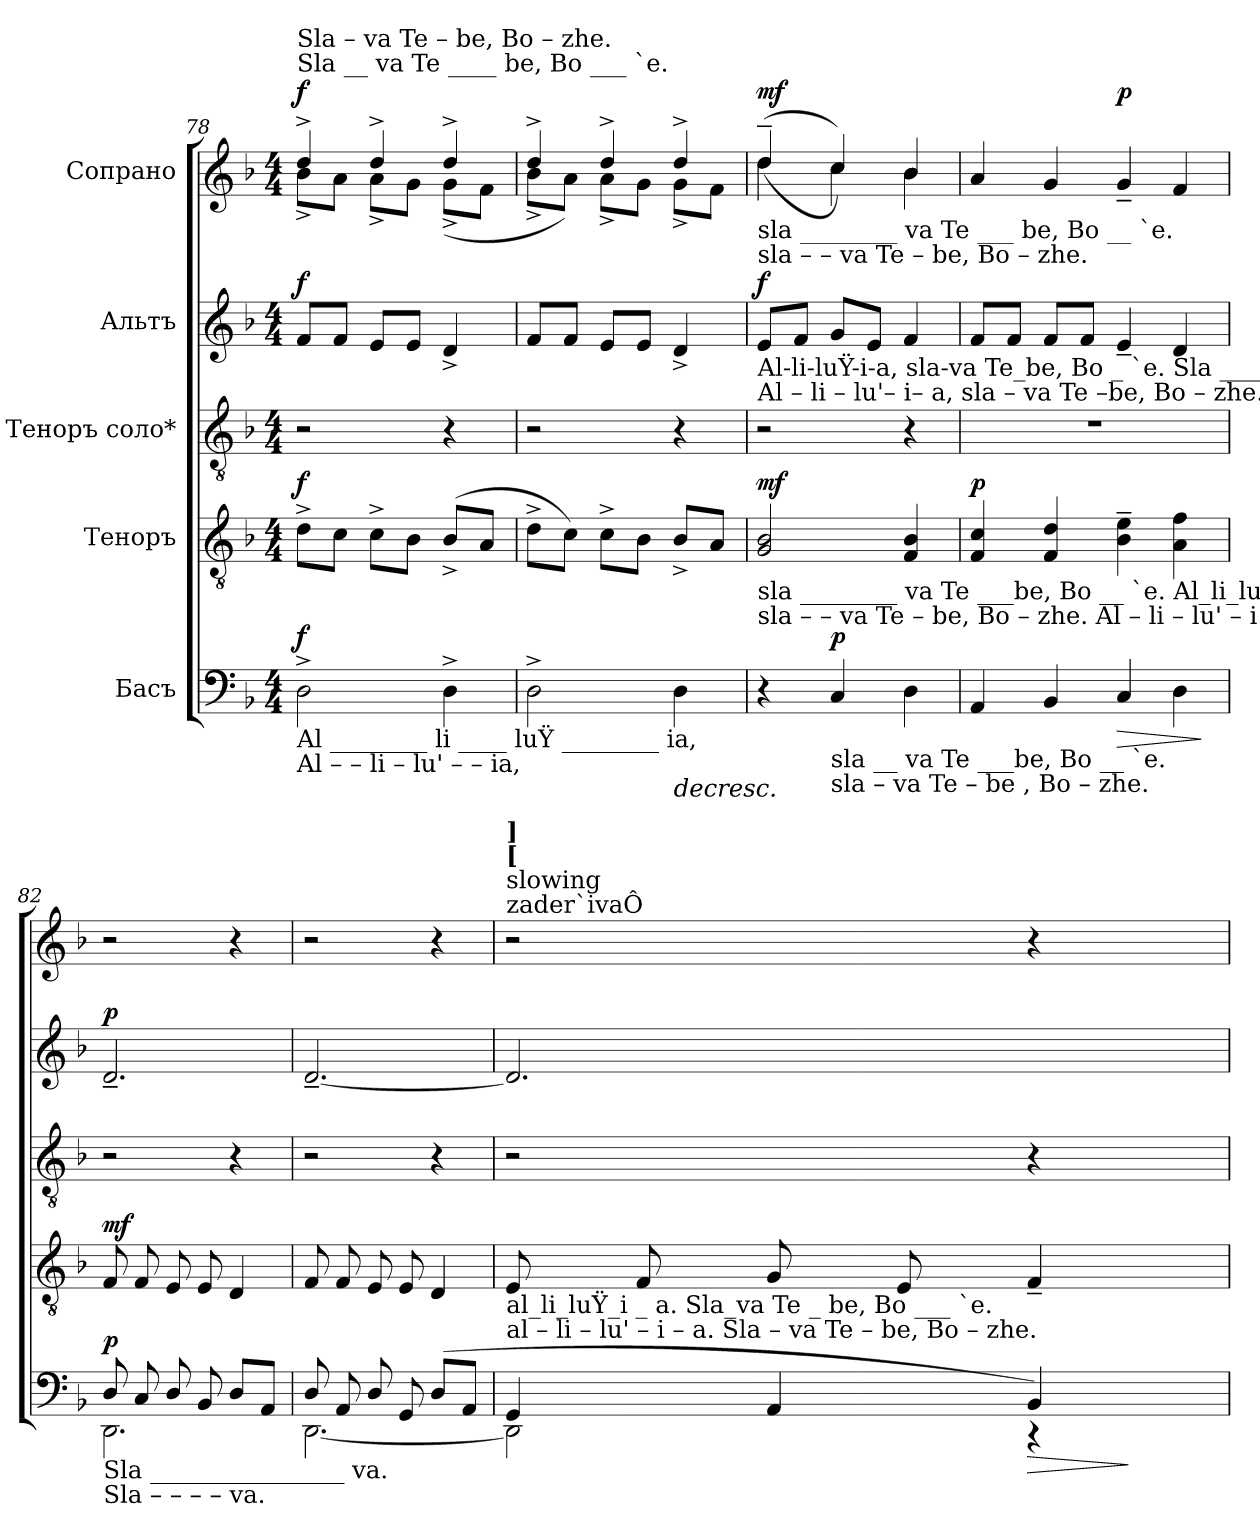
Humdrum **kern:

**kern	**dynam	**kern	**dynam	**kern	**kern	**dynam	**kern	**dynam
*part5	*part5	*part4	*part4	*part3	*part2	*part2	*part1	*part1
*staff5	*staff5	*staff4	*staff4	*staff3	*staff2	*staff2	*staff1	*staff1
*I"Басъ	*	*I"Теноръ	*	*I"Теноръ  соло*	*I"Альтъ	*	*I"Сопрано	*
*clefF4	*	*clefGv2	*	*clefGv2	*clefG2	*	*clefG2	*
*k[b-]	*	*k[b-]	*	*k[b-]	*k[b-]	*	*k[b-]	*
*M4/4	*	*M4/4	*	*M4/4	*M4/4	*	*M4/4	*
=78	=78	=78	=78	=78	=78	=78	=78	=78
*	*	*	*	*	*	*	*^	*
!	!	!	!	!	!	!	!LO:TX:a:t=Sla __ va        Te ____ be,       Bo ___ `e.	!	!
!	!	!	!	!	!	!	!LO:TX:a:t=Sla    –    va             Te     –      be,          Bo     –    zhe.	!	!
!LO:TX:b:t=Al ________ li ____  luŸ ________   ia,	!	!	!	!	!	!	!	!	!
!LO:TX:b:t=Al      –          –        li       –        lu'        –       –         ia,	!	!	!	!	!	!	!	!	!
!	!LO:DY:a	!	!LO:DY:a	!	!	!LO:DY:a	!	!	!LO:DY:a
2D^\	f	8d^\L	f	2r	8f/L	f	4dd^/	8b-^\L	f
.	.	8c\J	.	.	8f/J	.	.	8a\J	.
.	.	8c^\L	.	.	8e/L	.	4dd^/	8a^\L	.
.	.	8B-\J	.	.	8e/J	.	.	8g\J	.
4D^\	.	(8B-^/L	.	4r	4d^/	.	4dd^/	(8g^\L	.
.	.	8A/J	.	.	.	.	.	8f\J	.
=79	=79	=79	=79	=79	=79	=79	=79	=79	=79
2D^\	.	8d^\L	.	2r	8f/L	.	4dd^/	8b-^\L	.
.	.	8c\J)	.	.	8f/J	.	.	8a\J)	.
.	.	8c^\L	.	.	8e/L	.	4dd^/	8a^\L	.
.	.	8B-\J	.	.	8e/J	.	.	8g\J	.
!	!LO:HP:b	!	!	!	!	!	!	!	!
4D\	>	8B-^/L	.	4r	4d^/	.	4dd^/	8g^\L	.
.	.	8A/J	.	.	.	.	.	8f\J	.
!!LO:PB:g=z	!!
=80	=80	=80	=80	=80	=80	=80	=80	=80	=80
!	!	!	!	!	!	!	!LO:TX:b:t=sla ________ va        Te ___ be,     Bo __ `e.	!	!
!	!	!	!	!	!	!	!LO:TX:b:t=sla    –       –           va           Te    –     be,        Bo   –   zhe.	!	!
!	!	!	!	!	!LO:TX:b:t=Al-li-luŸ-i-a,        sla-va Te_be, Bo _ `e.      Sla ________________ va.	!	!	!	!
!	!	!	!	!	!LO:TX:b:t=Al – li – lu'– i– a,            sla – va  Te –be,  Bo  – zhe.         Sla       –       –       –       –           va.	!	!	!	!
!	!	!LO:TX:b:t=sla ________ va        Te ___be,     Bo __ `e.     Al_li_luŸ_i_ a,            Al_li_luŸ_i_ a.	!	!	!	!	!	!	!
!	!	!LO:TX:b:t=sla        –       –       va            Te    –    be,        Bo   –  zhe.        Al –  li  – lu' –  i –  a,                Al –  li  – lu' –  i –  a.	!	!	!	!	!	!	!
!	!	!	!LO:DY:a	!	!	!LO:DY:a	!	!	!LO:DY:a
4r	.	2G/ 2B-/	mf	2r	8e/L	f	((4dd~/	4dd\	mf
.	.	.	.	.	8f/J	.	.	.	.
!LO:TX:b:t=sla __ va        Te ___be,      Bo __ `e.	!	!	!	!	!	!	!	!	!
!LO:TX:b:t=sla    –    va            Te    –    be ,        Bo   –  zhe.	!	!	!	!	!	!	!	!	!
!	!LO:DY:a	!	!	!	!	!	!	!	!
4C/	p	.	.	.	8g/L	.	4cc/))	4cc\	.
.	.	.	.	.	8e/J	.	.	.	.
4D\	.	4F/ 4B-/	.	4r	4f/	.	4b-/	4b-\	.
=81	=81	=81	=81	=81	=81	=81	=81	=81	=81
!	!	!	!LO:DY:a	!	!	!	!	!	!
*	*	*	*	*	*	*	*v	*v	*
4AA/	.	4F/ 4c/	p	1r	8f/L	.	4a/	.
.	.	.	.	.	8f/J	.	.	.
4BB-/	.	4F/ 4d/	.	.	8f/L	.	4g/	.
.	.	.	.	.	8f/J	.	.	.
!	!LO:HP:b	!	!	!	!	!	!	!LO:DY:a
4C/	>	4B-\~ 4e\~	.	.	4e~/	.	4g~/	p
4D\	.	4A\ 4f\	.	.	4d/	.	4f/	.
.	]	.	.	.	.	.	.	.
=82	=82	=82	=82	=82	=82	=82	=82	=82
*^	*	*	*	*	*	*	*	*
!LO:TX:b:t=Sla ________________ va.	!	!	!	!	!	!	!	!	!
!LO:TX:b:t=Sla       –       –       –       –           va.	!	!	!	!	!	!	!	!	!
!	!	!LO:DY:a	!	!LO:DY:a	!	!	!LO:DY:a	!	!
8D/	2.DD\	p	8F/	mf	2r	2.d~/	p	2r	.
8C/	.	.	8F/	.	.	.	.	.	.
8D/	.	.	8E/	.	.	.	.	.	.
8BB-/	.	.	8E/	.	.	.	.	.	.
8D/L	.	.	4D/	.	4r	.	.	4r	.
8AA/J	.	.	.	.	.	.	.	.	.
=83	=83	=83	=83	=83	=83	=83	=83	=83	=83
8D/	[2.DD\	.	8F/	.	2r	[2.d~/	.	2r	.
8AA/	.	.	8F/	.	.	.	.	.	.
8D/	.	.	8E/	.	.	.	.	.	.
8GG/	.	.	8E/	.	.	.	.	.	.
(8D/L	.	.	4D/	.	4r	.	.	4r	.
8AA/J	.	.	.	.	.	.	.	.	.
!!LO:LB:g=z
=84	=84	=84	=84	=84	=84	=84	=84	=84	=84
*	*	*	*	*	*	*	*	*MM100	*
!	!	!	!	!	!	!	!	!LO:TX:a:t=zader`ivaÔ	!
!	!	!	!	!	!	!	!	!LO:TX:a:t=slowing	!
!	!	!	!	!	!	!	!	!LO:TX:a:B:t=[	!
!	!	!	!	!	!	!	!	!LO:TX:a:B:t=]	!
!	!	!	!LO:TX:b:t=al_li_luŸ_i _ a.        Sla_va    Te _ be,     Bo ___ `e.	!	!	!	!	!	!
!	!	!	!LO:TX:b:t=al  – li  – lu' –  i  – a.            Sla  – va       Te  –  be,        Bo    –    zhe.	!	!	!	!	!	!
4GG/	2DD\]	.	8E/	.	2r	2.d/]	.	2r	.
.	.	.	8F/	.	.	.	.	.	.
4AA/	.	.	8G/	.	.	.	.	.	.
.	.	.	8E/	.	.	.	.	.	.
!	!	!LO:HP:b	!	!	!	!	!	!	!
4BB-/)	4r	>	4F~/	.	4r	.	.	4r	.
*v	*v	*	*	*	*	*	*	*	*
.	] ]	.	.	.	.	.	.	.
=	=	=	=	=	=	=	=	=
*-	*-	*-	*-	*-	*-	*-	*-	*-
